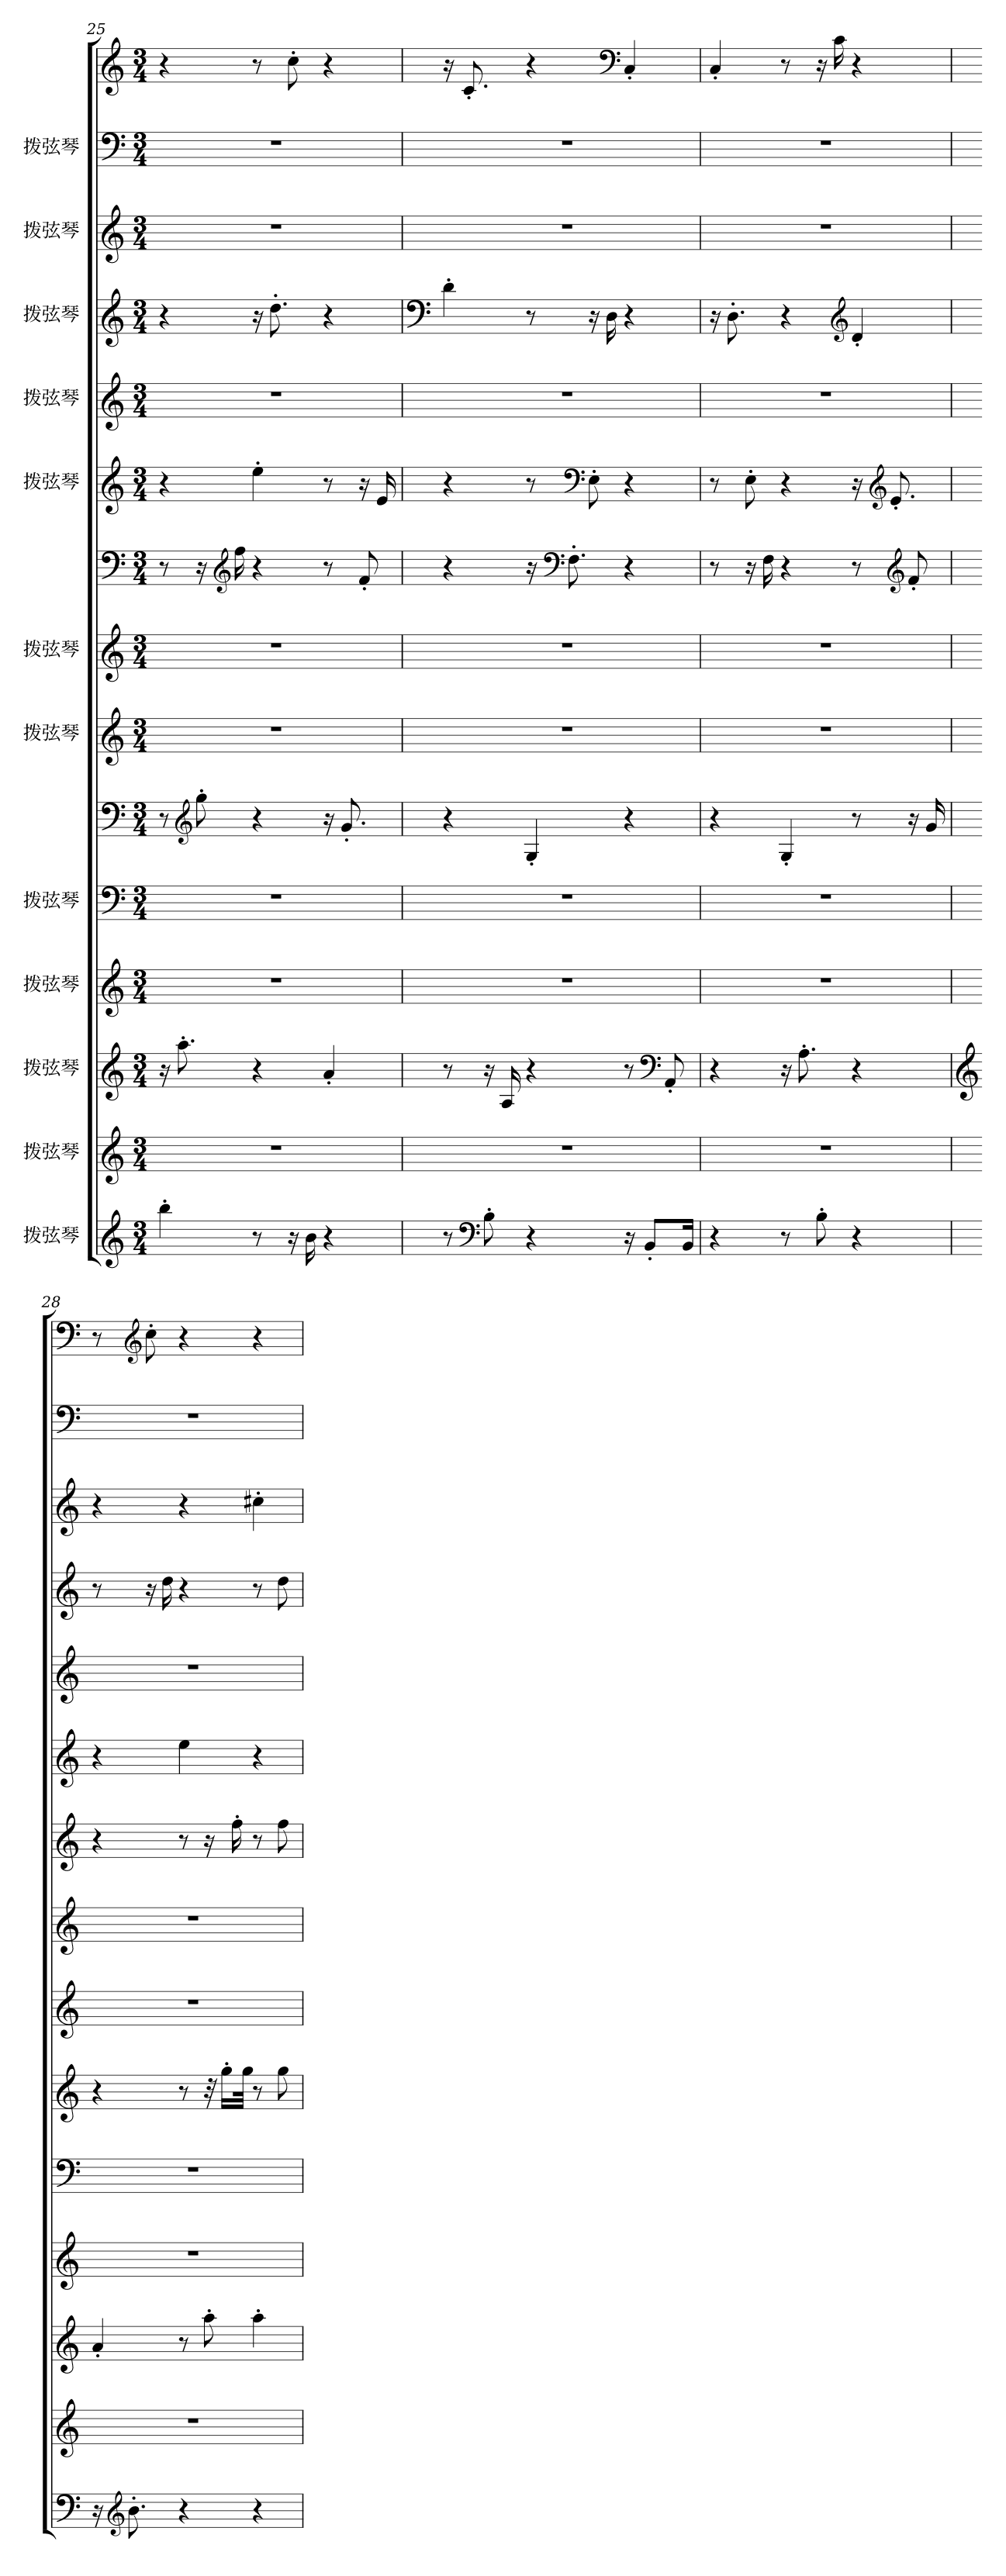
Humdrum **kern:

**kern	**kern	**kern	**kern	**kern	**kern	**kern	**kern	**kern	**kern	**kern	**kern	**kern	**kern	**kern
*part12	*part11	*part10	*part9	*part8	*part8	*part7	*part6	*part6	*part5	*part4	*part3	*part2	*part1	*part1
*staff15	*staff14	*staff13	*staff12	*staff11	*staff10	*staff9	*staff8	*staff7	*staff6	*staff5	*staff4	*staff3	*staff2	*staff1
*I"拨弦琴	*I"拨弦琴	*I"拨弦琴	*I"拨弦琴	*I"拨弦琴	*	*I"拨弦琴	*I"拨弦琴	*	*I"拨弦琴	*I"拨弦琴	*I"拨弦琴	*I"拨弦琴	*I"拨弦琴	*
*clefG2	*clefG2	*clefG2	*clefG2	*clefF4	*clefF4	*clefG2	*clefG2	*clefF4	*clefG2	*clefG2	*clefG2	*clefG2	*clefF4	*clefG2
*k[]	*k[]	*k[]	*k[]	*k[]	*k[]	*k[]	*k[]	*k[]	*k[]	*k[]	*k[]	*k[]	*k[]	*k[]
*M3/4	*M3/4	*M3/4	*M3/4	*M3/4	*M3/4	*M3/4	*M3/4	*M3/4	*M3/4	*M3/4	*M3/4	*M3/4	*M3/4	*M3/4
=25	=25	=25	=25	=25	=25	=25	=25	=25	=25	=25	=25	=25	=25	=25
4bb'\	2.r	16r	2.r	2.r	8r	2.r	2.r	8r	4r	2.r	4r	2.r	2.r	4r
.	.	8.aa'\	.	.	.	.	.	.	.	.	.	.	.	.
*	*	*	*	*	*clefG2	*	*	*	*	*	*	*	*	*
.	.	.	.	.	8gg'\	.	.	16r	.	.	.	.	.	.
*	*	*	*	*	*	*	*	*clefG2	*	*	*	*	*	*
.	.	.	.	.	.	.	.	16ff\	.	.	.	.	.	.
8r	.	4r	.	.	4r	.	.	4r	4ee'\	.	16r	.	.	8r
.	.	.	.	.	.	.	.	.	.	.	8.dd'\	.	.	.
16r	.	.	.	.	.	.	.	.	.	.	.	.	.	8cc'\
16b\	.	.	.	.	.	.	.	.	.	.	.	.	.	.
4r	.	4a'/	.	.	16r	.	.	8r	8r	.	4r	.	.	4r
.	.	.	.	.	8.g'/	.	.	.	.	.	.	.	.	.
.	.	.	.	.	.	.	.	8f'/	16r	.	.	.	.	.
.	.	.	.	.	.	.	.	.	16e/	.	.	.	.	.
!!LO:PB:g=z
=26	=26	=26	=26	=26	=26	=26	=26	=26	=26	=26	=26	=26	=26	=26
*	*	*	*	*	*	*	*	*	*	*	*clefF4	*	*	*
8r	2.r	8r	2.r	2.r	4r	2.r	2.r	4r	4r	2.r	4d'\	2.r	2.r	16r
.	.	.	.	.	.	.	.	.	.	.	.	.	.	8.c'/
*clefF4	*	*	*	*	*	*	*	*	*	*	*	*	*	*
8B'\	.	16r	.	.	.	.	.	.	.	.	.	.	.	.
.	.	16A/	.	.	.	.	.	.	.	.	.	.	.	.
4r	.	4r	.	.	4G'/	.	.	16r	8r	.	8r	.	.	4r
*	*	*	*	*	*	*	*	*clefF4	*	*	*	*	*	*
.	.	.	.	.	.	.	.	8.F'\	.	.	.	.	.	.
*	*	*	*	*	*	*	*	*	*clefF4	*	*	*	*	*
.	.	.	.	.	.	.	.	.	8E'\	.	16r	.	.	.
.	.	.	.	.	.	.	.	.	.	.	16D\	.	.	.
*	*	*	*	*	*	*	*	*	*	*	*	*	*	*clefF4
16r	.	8r	.	.	4r	.	.	4r	4r	.	4r	.	.	4C'/
8BB'/L	.	.	.	.	.	.	.	.	.	.	.	.	.	.
*	*	*clefF4	*	*	*	*	*	*	*	*	*	*	*	*
.	.	8AA'/	.	.	.	.	.	.	.	.	.	.	.	.
16BB/Jk	.	.	.	.	.	.	.	.	.	.	.	.	.	.
=27	=27	=27	=27	=27	=27	=27	=27	=27	=27	=27	=27	=27	=27	=27
4r	2.r	4r	2.r	2.r	4r	2.r	2.r	8r	8r	2.r	16r	2.r	2.r	4C'/
.	.	.	.	.	.	.	.	.	.	.	8.D'\	.	.	.
.	.	.	.	.	.	.	.	16r	8E'\	.	.	.	.	.
.	.	.	.	.	.	.	.	16F\	.	.	.	.	.	.
8r	.	16r	.	.	4G'/	.	.	4r	4r	.	4r	.	.	8r
.	.	8.A'\	.	.	.	.	.	.	.	.	.	.	.	.
8B'\	.	.	.	.	.	.	.	.	.	.	.	.	.	16r
.	.	.	.	.	.	.	.	.	.	.	.	.	.	16c\
*	*	*	*	*	*	*	*	*	*	*	*clefG2	*	*	*
4r	.	4r	.	.	8r	.	.	8r	16r	.	4d'/	.	.	4r
*	*	*	*	*	*	*	*	*	*clefG2	*	*	*	*	*
.	.	.	.	.	.	.	.	.	8.e'/	.	.	.	.	.
*	*	*	*	*	*	*	*	*clefG2	*	*	*	*	*	*
.	.	.	.	.	16r	.	.	8f'/	.	.	.	.	.	.
.	.	.	.	.	16g/	.	.	.	.	.	.	.	.	.
!!LO:PB:g=z
=28	=28	=28	=28	=28	=28	=28	=28	=28	=28	=28	=28	=28	=28	=28
*	*	*clefG2	*	*	*	*	*	*	*	*	*	*	*	*
16r	2.r	4a'/	2.r	2.r	4r	2.r	2.r	4r	4r	2.r	8r	4r	2.r	8r
*clefG2	*	*	*	*	*	*	*	*	*	*	*	*	*	*
8.b'\	.	.	.	.	.	.	.	.	.	.	.	.	.	.
*	*	*	*	*	*	*	*	*	*	*	*	*	*	*clefG2
.	.	.	.	.	.	.	.	.	.	.	16r	.	.	8cc'\
.	.	.	.	.	.	.	.	.	.	.	16dd\	.	.	.
4r	.	8r	.	.	8r	.	.	8r	4ee\	.	4r	4r	.	4r
.	.	8aa'\	.	.	32r	.	.	16r	.	.	.	.	.	.
.	.	.	.	.	16gg'\LL	.	.	.	.	.	.	.	.	.
.	.	.	.	.	.	.	.	16ff'\	.	.	.	.	.	.
.	.	.	.	.	32gg\JJk	.	.	.	.	.	.	.	.	.
4r	.	4aa'\	.	.	8r	.	.	8r	4r	.	8r	4cc#X'\	.	4r
.	.	.	.	.	8gg\	.	.	8ff\	.	.	8dd\	.	.	.
=	=	=	=	=	=	=	=	=	=	=	=	=	=	=
*-	*-	*-	*-	*-	*-	*-	*-	*-	*-	*-	*-	*-	*-	*-
